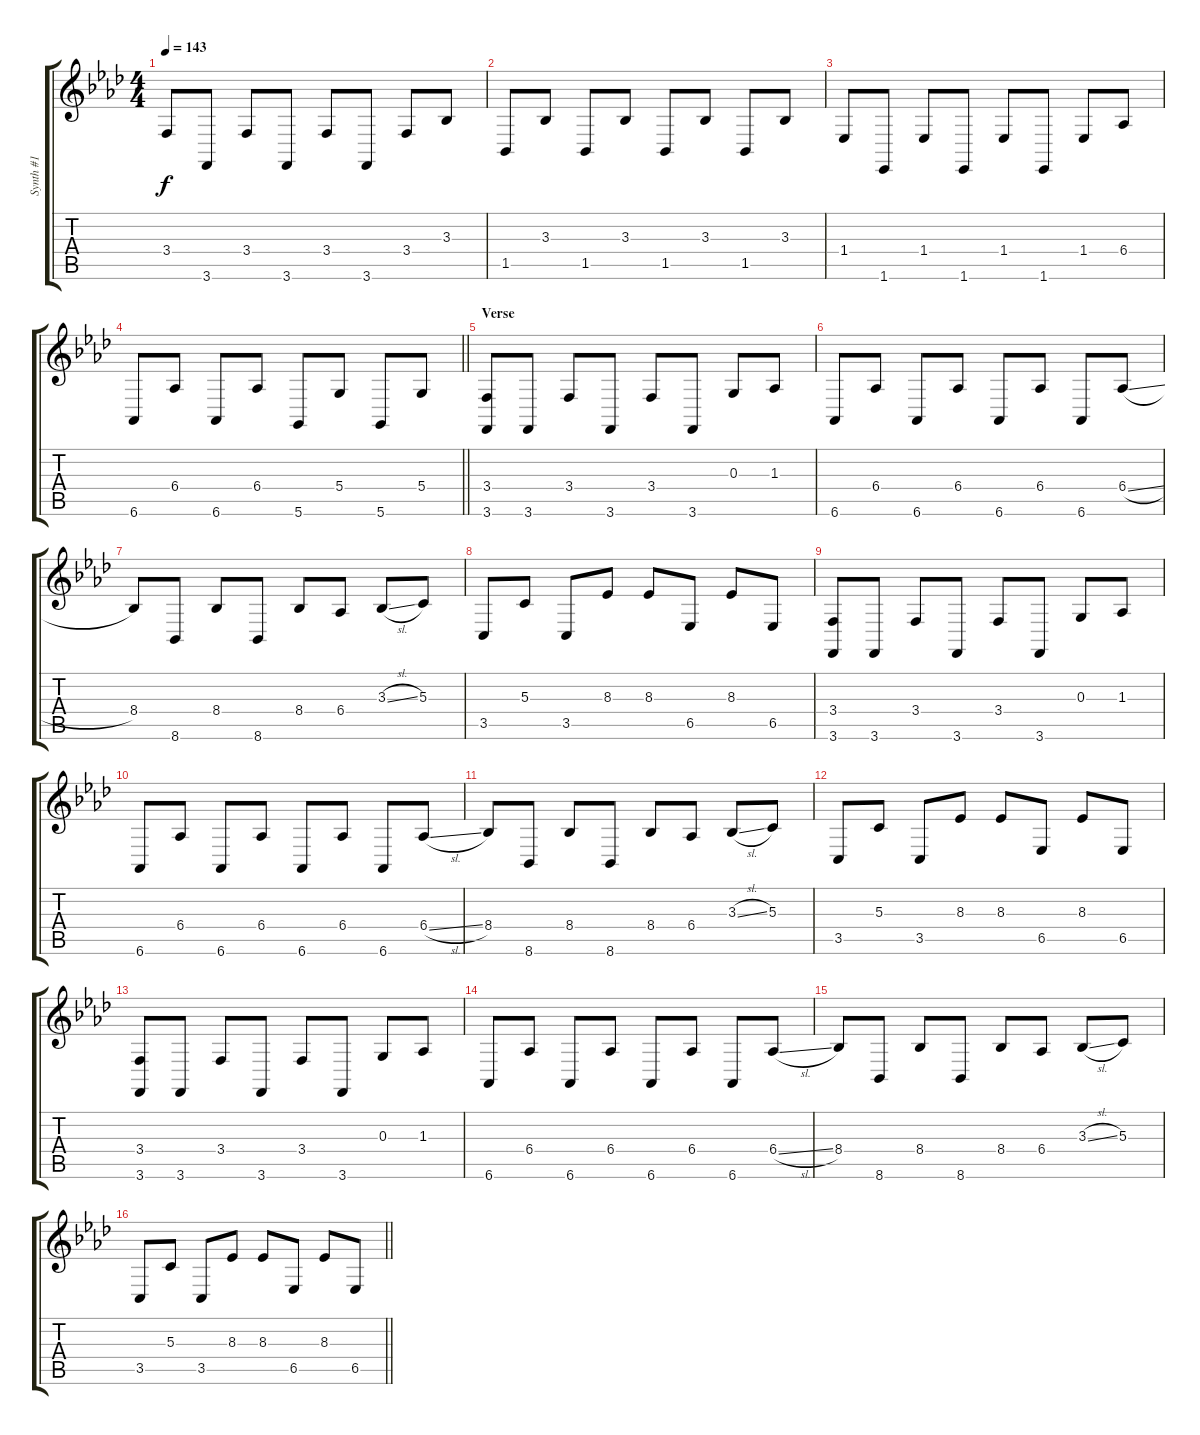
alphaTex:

\track ("Synth #1" "Synth #1") {instrument pad7halo}
\staff {score tabs}
\tuning (E4 B3 G3 D3 A2 D2) {hide}
\ts (4 4)
\tempo 143
\clef g2
\ks ab
3.4.8{dy f} 3.6.8 3.4.8 3.6.8 3.4.8 3.6.8 3.4.8 3.3.8 |
1.5.8 3.3.8 1.5.8 3.3.8 1.5.8 3.3.8 1.5.8 3.3.8 |
1.4.8 1.6.8 1.4.8 1.6.8 1.4.8 1.6.8 1.4.8 6.4.8 |
\barLineRight lightlight
6.6.8 6.4.8 6.6.8 6.4.8 5.6.8 5.4.8 5.6.8 5.4.8 |
\section ("" "Verse")
(3.4 3.6).8{instrument pad7halo} 3.6.8 3.4.8 3.6.8 3.4.8 3.6.8 0.3.8 1.3.8 |
6.6.8 6.4.8 6.6.8 6.4.8 6.6.8 6.4.8 6.6.8 6.4{sl}.8 |
8.4.8 8.6.8 8.4.8 8.6.8 8.4.8 6.4.8 3.3{sl}.8 5.3.8 |
3.5.8 5.3.8 3.5.8 8.3.8 8.3.8 6.5.8 8.3.8 6.5.8 |
(3.4 3.6).8 3.6.8 3.4.8 3.6.8 3.4.8 3.6.8 0.3.8 1.3.8 |
6.6.8 6.4.8 6.6.8 6.4.8 6.6.8 6.4.8 6.6.8 6.4{sl}.8 |
8.4.8 8.6.8 8.4.8 8.6.8 8.4.8 6.4.8 3.3{sl}.8 5.3.8 |
3.5.8 5.3.8 3.5.8 8.3.8 8.3.8 6.5.8 8.3.8 6.5.8 |
(3.4 3.6).8 3.6.8 3.4.8 3.6.8 3.4.8 3.6.8 0.3.8 1.3.8 |
6.6.8 6.4.8 6.6.8 6.4.8 6.6.8 6.4.8 6.6.8 6.4{sl}.8 |
8.4.8 8.6.8 8.4.8 8.6.8 8.4.8 6.4.8 3.3{sl}.8 5.3.8 |
\barLineRight lightlight
3.5.8 5.3.8 3.5.8 8.3.8 8.3.8 6.5.8 8.3.8 6.5.8
